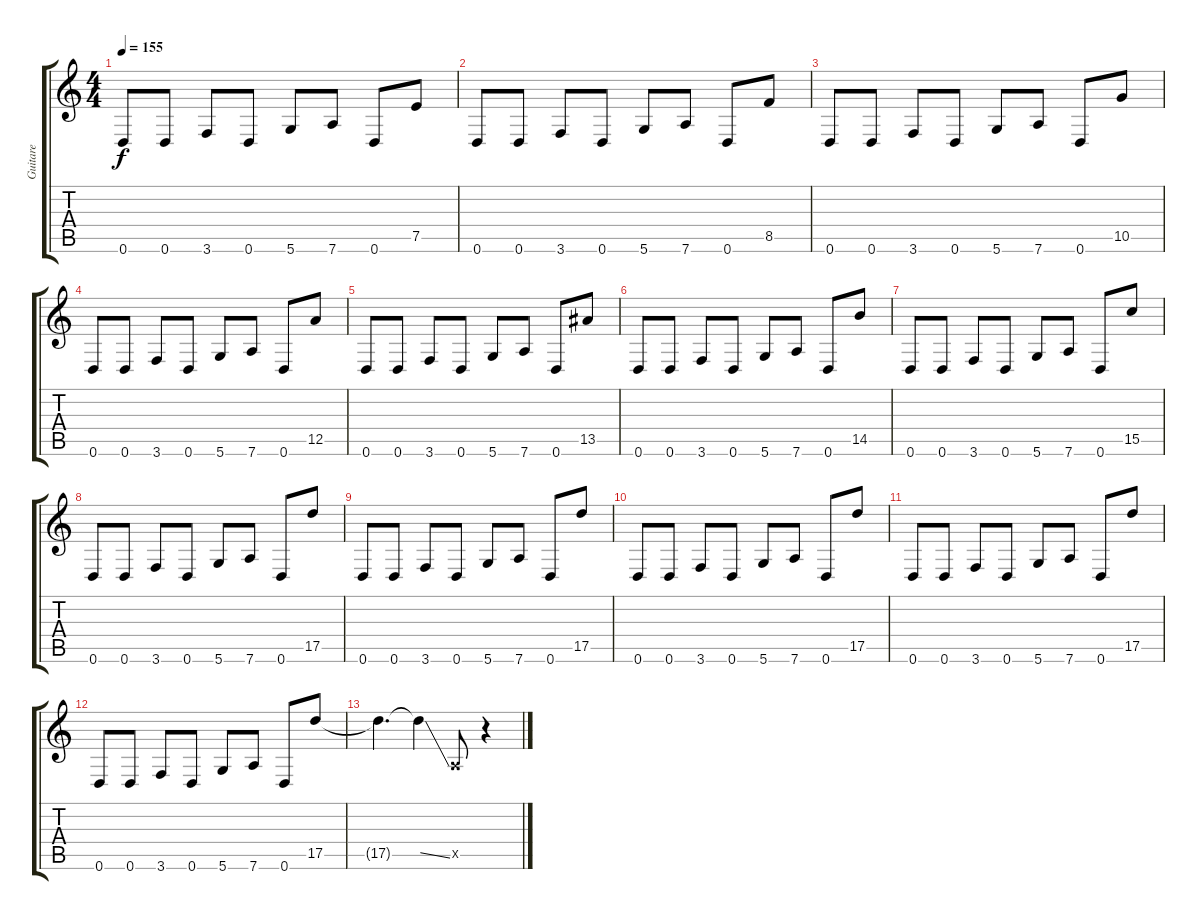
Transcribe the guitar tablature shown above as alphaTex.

\track ("Guitare" "Guitare") {instrument distortionguitar}
\staff {score tabs}
\tuning (E4 B3 G3 D3 A2 D2) {hide}
\ts (4 4)
\tempo 155
\clef g2
\ks c
0.6.8{dy f} 0.6.8 3.6.8 0.6.8 5.6.8 7.6.8 0.6.8 7.5.8 |
0.6.8 0.6.8 3.6.8 0.6.8 5.6.8 7.6.8 0.6.8 8.5.8 |
0.6.8 0.6.8 3.6.8 0.6.8 5.6.8 7.6.8 0.6.8 10.5.8 |
0.6.8 0.6.8 3.6.8 0.6.8 5.6.8 7.6.8 0.6.8 12.5.8 |
0.6.8 0.6.8 3.6.8 0.6.8 5.6.8 7.6.8 0.6.8 13.5.8 |
0.6.8 0.6.8 3.6.8 0.6.8 5.6.8 7.6.8 0.6.8 14.5.8 |
0.6.8 0.6.8 3.6.8 0.6.8 5.6.8 7.6.8 0.6.8 15.5.8 |
0.6.8 0.6.8 3.6.8 0.6.8 5.6.8 7.6.8 0.6.8 17.5.8 |
0.6.8 0.6.8 3.6.8 0.6.8 5.6.8 7.6.8 0.6.8 17.5.8 |
0.6.8 0.6.8 3.6.8 0.6.8 5.6.8 7.6.8 0.6.8 17.5.8 |
0.6.8 0.6.8 3.6.8 0.6.8 5.6.8 7.6.8 0.6.8 17.5.8 |
0.6.8 0.6.8 3.6.8 0.6.8 5.6.8 7.6.8 0.6.8 17.5.8 |
17.5{t}.4{d} 17.5{ss t}.4 0.5{x}.8 r.4
